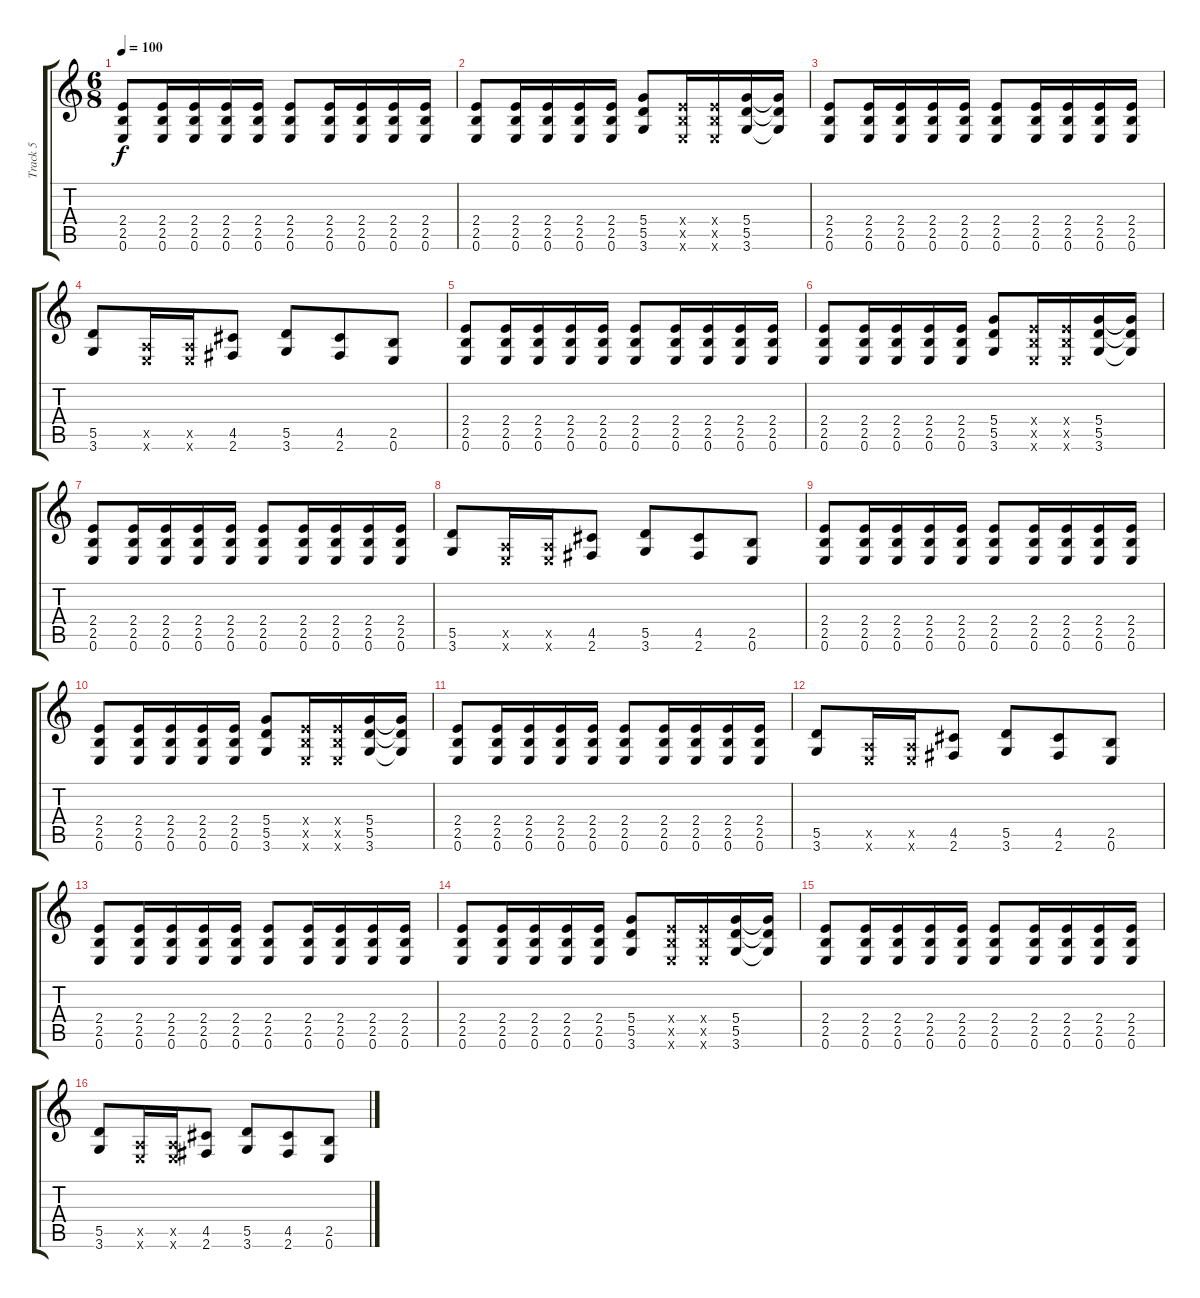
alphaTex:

\track ("Track 5" "Track 5") {instrument overdrivenguitar}
\staff {score tabs}
\tuning (E4 B3 G3 D3 A2 E2) {hide}
\ts (6 8)
\tempo 100
\clef g2
\ks c
(2.4 2.5 0.6).8{dy f instrument overdrivenguitar} (2.4 2.5 0.6).16 (2.4 2.5 0.6).16 (2.4 2.5 0.6).16 (2.4 2.5 0.6).16 (2.4 2.5 0.6).8 (2.4 2.5 0.6).16 (2.4 2.5 0.6).16 (2.4 2.5 0.6).16 (2.4 2.5 0.6).16 |
(2.4 2.5 0.6).8 (2.4 2.5 0.6).16 (2.4 2.5 0.6).16 (2.4 2.5 0.6).16 (2.4 2.5 0.6).16 (5.4 5.5 3.6).8 (2.4{x} 2.5{x} 0.6{x}).16 (2.4{x} 2.5{x} 0.6{x}).16 (5.4 5.5 3.6).16 (5.4{t} 5.5{t} 3.6{t}).16 |
(2.4 2.5 0.6).8 (2.4 2.5 0.6).16 (2.4 2.5 0.6).16 (2.4 2.5 0.6).16 (2.4 2.5 0.6).16 (2.4 2.5 0.6).8 (2.4 2.5 0.6).16 (2.4 2.5 0.6).16 (2.4 2.5 0.6).16 (2.4 2.5 0.6).16 |
(5.5 3.6).8 (0.5{x} 0.6{x}).16 (0.5{x} 0.6{x}).16 (4.5 2.6).8 (5.5 3.6).8 (4.5 2.6).8 (2.5 0.6).8 |
(2.4 2.5 0.6).8 (2.4 2.5 0.6).16 (2.4 2.5 0.6).16 (2.4 2.5 0.6).16 (2.4 2.5 0.6).16 (2.4 2.5 0.6).8 (2.4 2.5 0.6).16 (2.4 2.5 0.6).16 (2.4 2.5 0.6).16 (2.4 2.5 0.6).16 |
(2.4 2.5 0.6).8 (2.4 2.5 0.6).16 (2.4 2.5 0.6).16 (2.4 2.5 0.6).16 (2.4 2.5 0.6).16 (5.4 5.5 3.6).8 (2.4{x} 2.5{x} 0.6{x}).16 (2.4{x} 2.5{x} 0.6{x}).16 (5.4 5.5 3.6).16 (5.4{t} 5.5{t} 3.6{t}).16 |
(2.4 2.5 0.6).8 (2.4 2.5 0.6).16 (2.4 2.5 0.6).16 (2.4 2.5 0.6).16 (2.4 2.5 0.6).16 (2.4 2.5 0.6).8 (2.4 2.5 0.6).16 (2.4 2.5 0.6).16 (2.4 2.5 0.6).16 (2.4 2.5 0.6).16 |
(5.5 3.6).8 (0.5{x} 0.6{x}).16 (0.5{x} 0.6{x}).16 (4.5 2.6).8 (5.5 3.6).8 (4.5 2.6).8 (2.5 0.6).8 |
(2.4 2.5 0.6).8 (2.4 2.5 0.6).16 (2.4 2.5 0.6).16 (2.4 2.5 0.6).16 (2.4 2.5 0.6).16 (2.4 2.5 0.6).8 (2.4 2.5 0.6).16 (2.4 2.5 0.6).16 (2.4 2.5 0.6).16 (2.4 2.5 0.6).16 |
(2.4 2.5 0.6).8 (2.4 2.5 0.6).16 (2.4 2.5 0.6).16 (2.4 2.5 0.6).16 (2.4 2.5 0.6).16 (5.4 5.5 3.6).8 (2.4{x} 2.5{x} 0.6{x}).16 (2.4{x} 2.5{x} 0.6{x}).16 (5.4 5.5 3.6).16 (5.4{t} 5.5{t} 3.6{t}).16 |
(2.4 2.5 0.6).8 (2.4 2.5 0.6).16 (2.4 2.5 0.6).16 (2.4 2.5 0.6).16 (2.4 2.5 0.6).16 (2.4 2.5 0.6).8 (2.4 2.5 0.6).16 (2.4 2.5 0.6).16 (2.4 2.5 0.6).16 (2.4 2.5 0.6).16 |
(5.5 3.6).8 (0.5{x} 0.6{x}).16 (0.5{x} 0.6{x}).16 (4.5 2.6).8 (5.5 3.6).8 (4.5 2.6).8 (2.5 0.6).8 |
(2.4 2.5 0.6).8 (2.4 2.5 0.6).16 (2.4 2.5 0.6).16 (2.4 2.5 0.6).16 (2.4 2.5 0.6).16 (2.4 2.5 0.6).8 (2.4 2.5 0.6).16 (2.4 2.5 0.6).16 (2.4 2.5 0.6).16 (2.4 2.5 0.6).16 |
(2.4 2.5 0.6).8 (2.4 2.5 0.6).16 (2.4 2.5 0.6).16 (2.4 2.5 0.6).16 (2.4 2.5 0.6).16 (5.4 5.5 3.6).8 (2.4{x} 2.5{x} 0.6{x}).16 (2.4{x} 2.5{x} 0.6{x}).16 (5.4 5.5 3.6).16 (5.4{t} 5.5{t} 3.6{t}).16 |
(2.4 2.5 0.6).8 (2.4 2.5 0.6).16 (2.4 2.5 0.6).16 (2.4 2.5 0.6).16 (2.4 2.5 0.6).16 (2.4 2.5 0.6).8 (2.4 2.5 0.6).16 (2.4 2.5 0.6).16 (2.4 2.5 0.6).16 (2.4 2.5 0.6).16 |
(5.5 3.6).8 (0.5{x} 0.6{x}).16 (0.5{x} 0.6{x}).16 (4.5 2.6).8 (5.5 3.6).8 (4.5 2.6).8 (2.5 0.6).8
